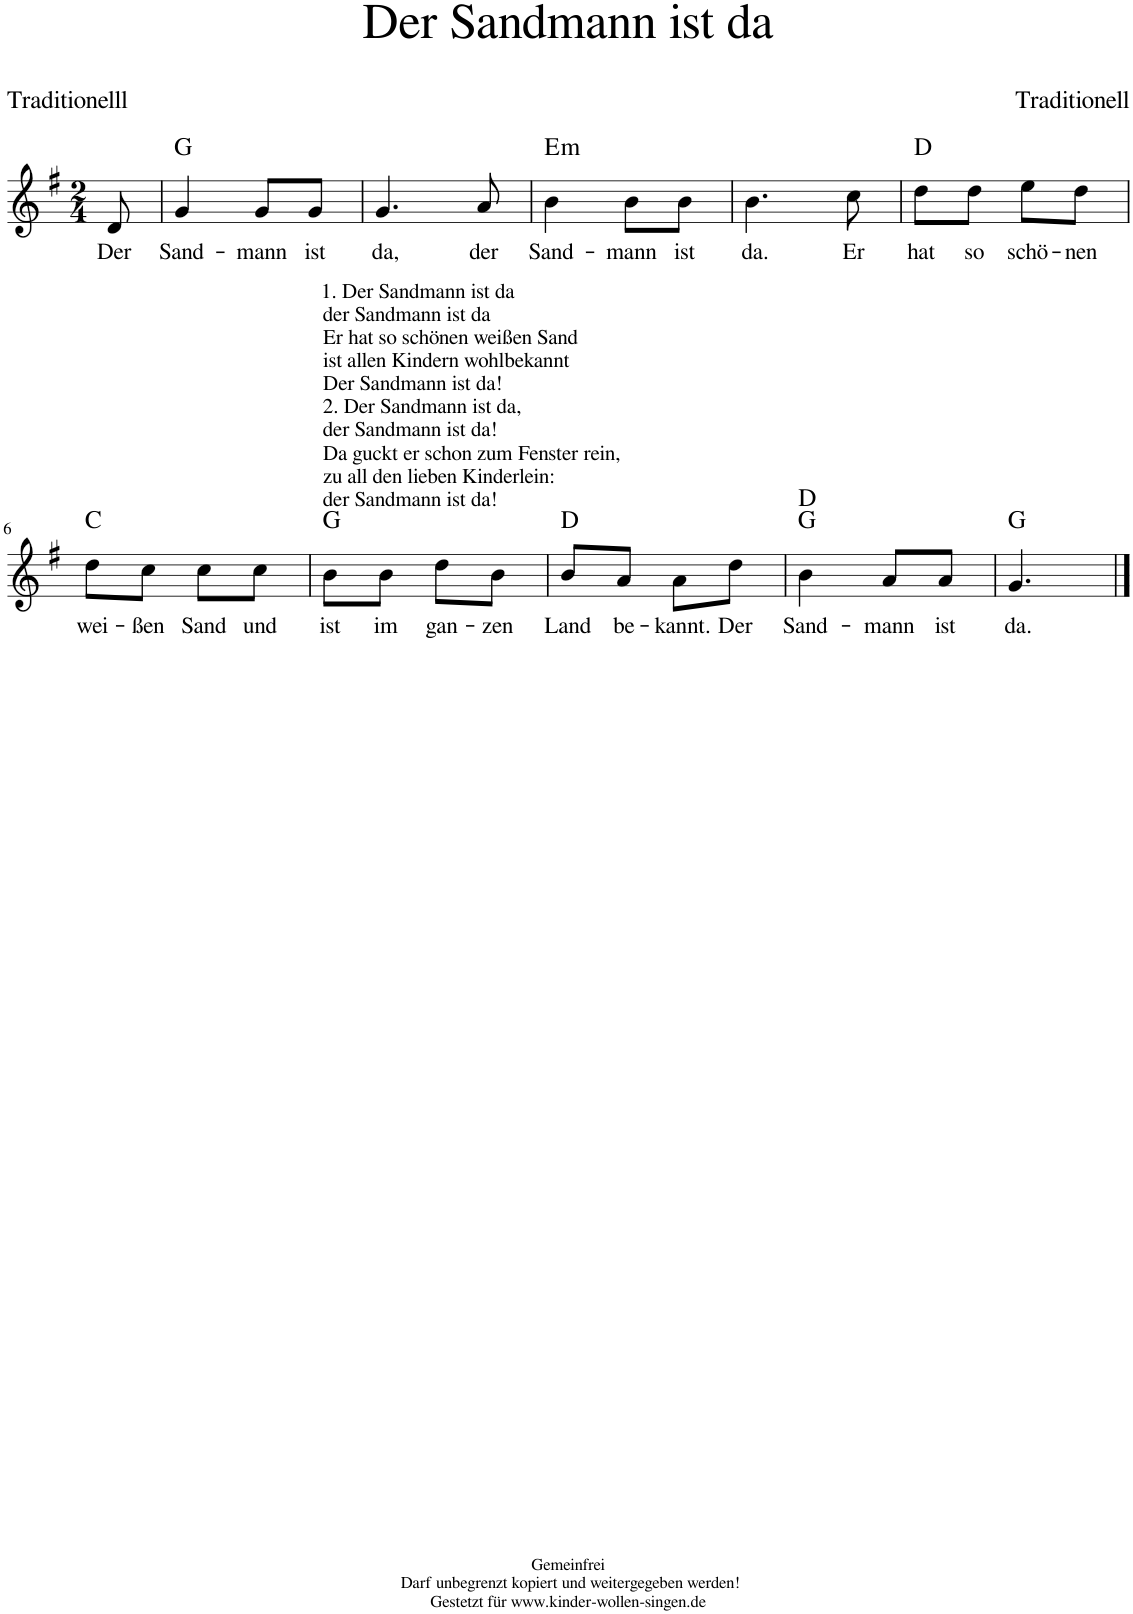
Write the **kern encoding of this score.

**kern	**text	**harte
*part1	*part1	*part1
*staff1	*staff1	*
*I"Voice	*	*
*clefG2	*	*
*k[f#]	*	*
*M2/4	*	*
=	=	=
!	!LO:LY:b	!
8d/	Der	.
=1	=1	=1
!	!LO:LY:b	!
4g/	Sand-	G:maj
!	!LO:LY:b	!
8g/L	-mann	.
!	!LO:LY:b	!
8g/J	ist	.
=2	=2	=2
!	!LO:LY:b	!
4.g/	da,	.
!	!LO:LY:b	!
8a/	der	.
=3	=3	=3
!	!LO:LY:b	!LO:H:kt=m
4b\	Sand-	E:min
!	!LO:LY:b	!
8b\L	-mann	.
!	!LO:LY:b	!
8b\J	ist	.
=4	=4	=4
!	!LO:LY:b	!
4.b\	da.	.
!	!LO:LY:b	!
8cc\	Er	.
=5	=5	=5
!	!LO:LY:b	!
8dd\L	hat	D:maj
!	!LO:LY:b	!
8dd\J	so	.
!	!LO:LY:b	!
8ee\L	schö-	.
!	!LO:LY:b	!
8dd\J	-nen	.
!!LO:LB:g=z
=6	=6	=6
!	!LO:LY:b	!
8dd\L	wei-	C:maj
!	!LO:LY:b	!
8cc\J	-ßen	.
!	!LO:LY:b	!
8cc\L	Sand	.
!	!LO:LY:b	!
8cc\J	und	.
=7	=7	=7
!LO:TX:a:t=1. Der Sandmann ist da	!	!
!LO:TX:a:t=der Sandmann ist da	!	!
!LO:TX:a:t=Er hat so schönen weißen Sand	!	!
!LO:TX:a:t=ist allen Kindern wohlbekannt	!	!
!LO:TX:a:t=Der Sandmann ist da!	!	!
!LO:TX:a:t=2. Der Sandmann ist da,	!	!
!LO:TX:a:t=der Sandmann ist da!	!	!
!LO:TX:a:t=Da guckt er schon zum Fenster rein,	!	!
!LO:TX:a:t=zu all den lieben Kinderlein&colon;	!	!
!LO:TX:a:t=der Sandmann ist da!	!	!
!	!LO:LY:b	!
8b\L	ist	G:maj
!	!LO:LY:b	!
8b\J	im	.
!	!LO:LY:b	!
8dd\L	gan-	.
!	!LO:LY:b	!
8b\J	-zen	.
=8	=8	=8
!	!LO:LY:b	!
8b/L	Land	D:maj
!	!LO:LY:b	!
8a/J	be-	.
!	!LO:LY:b	!
8a\L	-kannt.	.
!	!LO:LY:b	!
8dd\J	Der	.
=9	=9	=9
!	!LO:LY:b	!
4b\	Sand-	G:maj D:maj
!	!LO:LY:b	!
8a/L	-mann	.
!	!LO:LY:b	!
8a/J	ist	.
=9X1	=9X1	=9X1
!	!LO:LY:b	!
4.g/	da.	G:maj
==	==	==
*-	*-	*-
